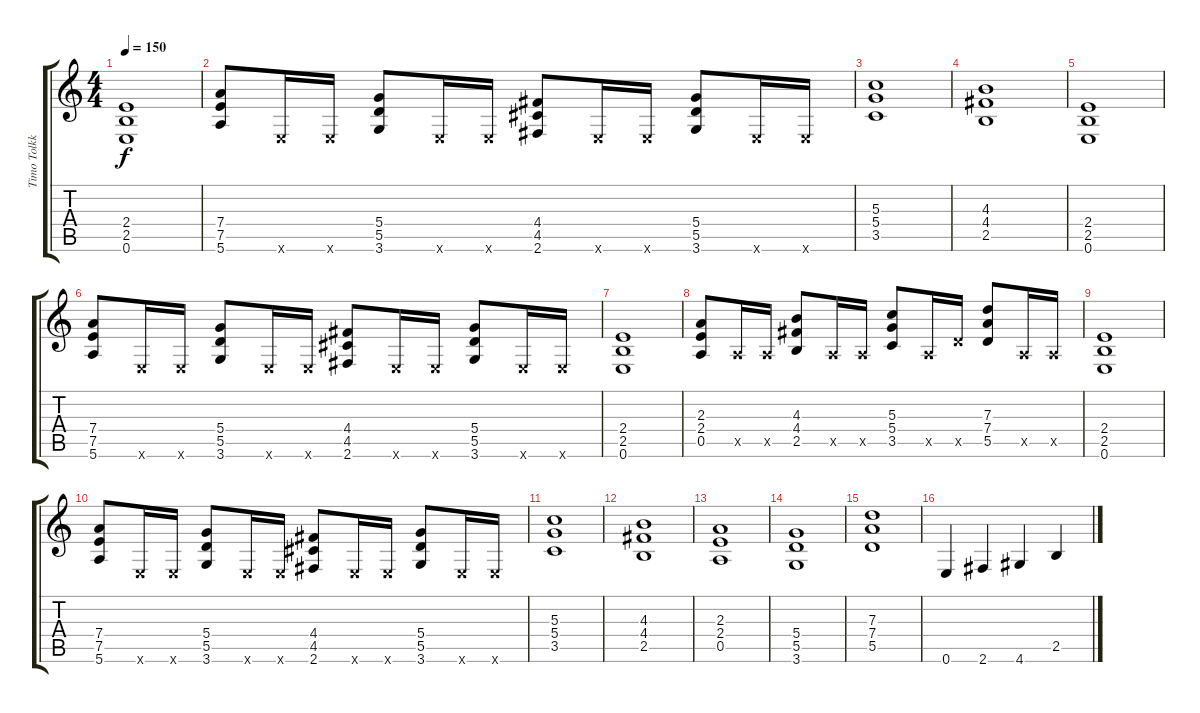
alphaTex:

\track ("Timo Tolkki (Guitar 2 Rythm)" "Timo Tolkk") {instrument overdrivenguitar}
\staff {score tabs}
\tuning (E4 B3 G3 D3 A2 E2) {hide}
\ts (4 4)
\tempo 150
\clef g2
\ks c
(2.4 2.5 0.6).1{dy f} |
(7.4 7.5 5.6).8 0.6{x}.16 0.6{x}.16 (5.4 5.5 3.6).8 0.6{x}.16 0.6{x}.16 (4.4 4.5 2.6).8 0.6{x}.16 0.6{x}.16 (5.4 5.5 3.6).8 0.6{x}.16 0.6{x}.16 |
(5.3 5.4 3.5).1 |
(4.3 4.4 2.5).1 |
(2.4 2.5 0.6).1 |
(7.4 7.5 5.6).8 0.6{x}.16 0.6{x}.16 (5.4 5.5 3.6).8 0.6{x}.16 0.6{x}.16 (4.4 4.5 2.6).8 0.6{x}.16 0.6{x}.16 (5.4 5.5 3.6).8 0.6{x}.16 0.6{x}.16 |
(2.4 2.5 0.6).1 |
(2.3 2.4 0.5).8 0.5{x}.16 0.5{x}.16 (4.3 4.4 2.5).8 0.5{x}.16 0.5{x}.16 (5.3 5.4 3.5).8 0.5{x}.16 5.5{x}.16 (7.3 7.4 5.5).8 0.5{x}.16 0.5{x}.16 |
(2.4 2.5 0.6).1 |
(7.4 7.5 5.6).8 0.6{x}.16 0.6{x}.16 (5.4 5.5 3.6).8 0.6{x}.16 0.6{x}.16 (4.4 4.5 2.6).8 0.6{x}.16 0.6{x}.16 (5.4 5.5 3.6).8 0.6{x}.16 0.6{x}.16 |
(5.3 5.4 3.5).1 |
(4.3 4.4 2.5).1 |
(2.3 2.4 0.5).1 |
(5.4 5.5 3.6).1 |
(7.3 7.4 5.5).1 |
0.6.4 2.6.4 4.6.4 2.5.4
